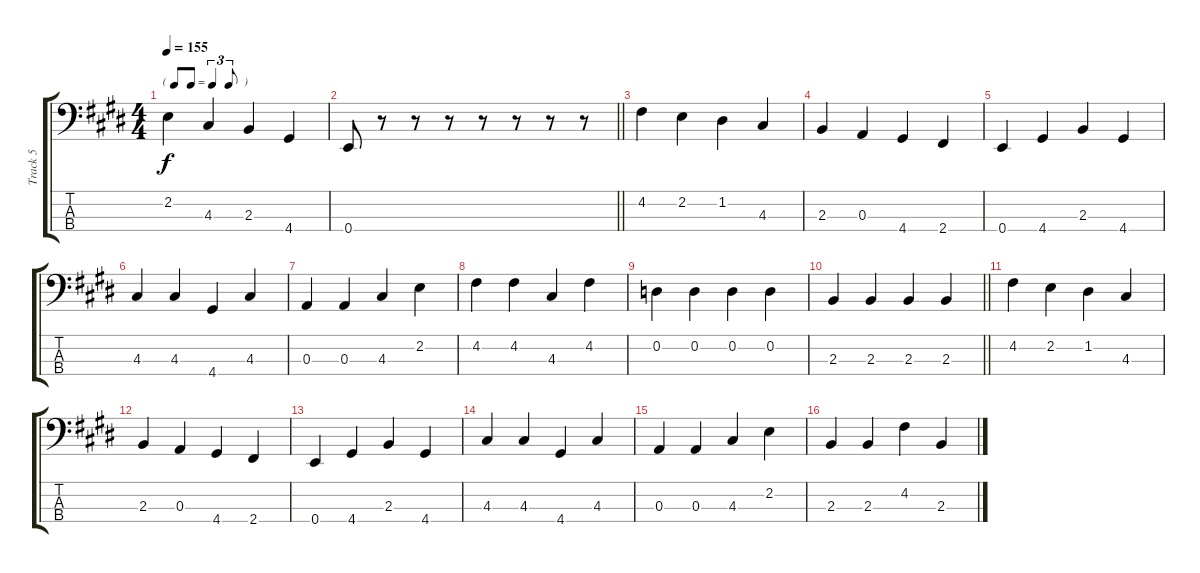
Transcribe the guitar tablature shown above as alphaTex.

\track ("Track 5" "Track 5") {instrument electricbassfinger}
\staff {score tabs}
\tuning (G2 D2 A1 E1) {hide}
\ts (4 4)
\tf triplet8th
\tempo 155
\clef f4
\ks e
2.2.4{dy f} 4.3.4 2.3.4 4.4.4 |
\barLineRight lightlight
0.4.8 r.8 r.8 r.8 r.8 r.8 r.8 r.8 |
4.2.4 2.2.4 1.2.4 4.3.4 |
2.3.4 0.3.4 4.4.4 2.4.4 |
0.4.4 4.4.4 2.3.4 4.4.4 |
4.3.4 4.3.4 4.4.4 4.3.4 |
0.3.4 0.3.4 4.3.4 2.2.4 |
4.2.4 4.2.4 4.3.4 4.2.4 |
0.2.4 0.2.4 0.2.4 0.2.4 |
\barLineRight lightlight
2.3.4 2.3.4 2.3.4 2.3.4 |
4.2.4 2.2.4 1.2.4 4.3.4 |
2.3.4 0.3.4 4.4.4 2.4.4 |
0.4.4 4.4.4 2.3.4 4.4.4 |
4.3.4 4.3.4 4.4.4 4.3.4 |
0.3.4 0.3.4 4.3.4 2.2.4 |
2.3.4 2.3.4 4.2.4 2.3.4
